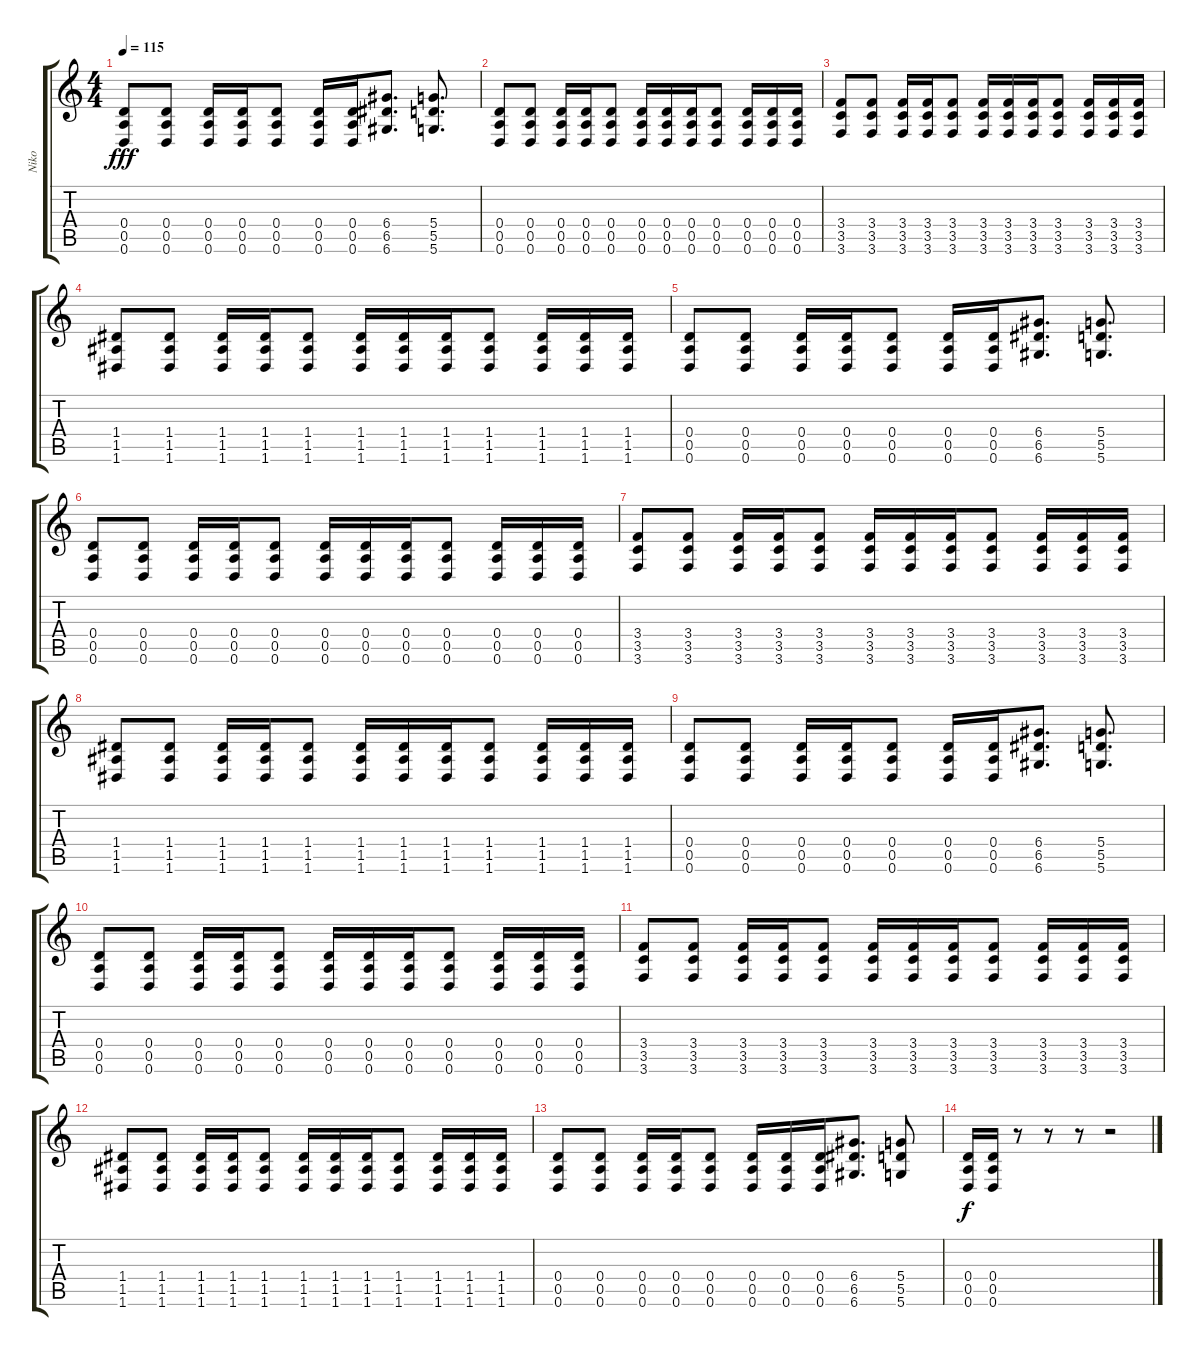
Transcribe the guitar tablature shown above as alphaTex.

\track ("Niko" "Niko") {instrument distortionguitar}
\staff {score tabs}
\tuning (E4 B3 G3 D3 A2 D2) {hide}
\ts (4 4)
\tempo 115
\clef g2
\ks c
(0.4 0.5 0.6).8{dy fff} (0.4 0.5 0.6).8 (0.4 0.5 0.6).16 (0.4 0.5 0.6).16 (0.4 0.5 0.6).8 (0.4 0.5 0.6).16 (0.4 0.5 0.6).16 (6.4 6.5 6.6).8{d} (5.4 5.5 5.6).8{d} |
(0.4 0.5 0.6).8 (0.4 0.5 0.6).8 (0.4 0.5 0.6).16 (0.4 0.5 0.6).16 (0.4 0.5 0.6).8 (0.4 0.5 0.6).16 (0.4 0.5 0.6).16 (0.4 0.5 0.6).16 (0.4 0.5 0.6).8 (0.4 0.5 0.6).16 (0.4 0.5 0.6).16 (0.4 0.5 0.6).16 |
(3.4 3.5 3.6).8 (3.4 3.5 3.6).8 (3.4 3.5 3.6).16 (3.4 3.5 3.6).16 (3.4 3.5 3.6).8 (3.4 3.5 3.6).16 (3.4 3.5 3.6).16 (3.4 3.5 3.6).16 (3.4 3.5 3.6).8 (3.4 3.5 3.6).16 (3.4 3.5 3.6).16 (3.4 3.5 3.6).16 |
(1.4 1.5 1.6).8 (1.4 1.5 1.6).8 (1.4 1.5 1.6).16 (1.4 1.5 1.6).16 (1.4 1.5 1.6).8 (1.4 1.5 1.6).16 (1.4 1.5 1.6).16 (1.4 1.5 1.6).16 (1.4 1.5 1.6).8 (1.4 1.5 1.6).16 (1.4 1.5 1.6).16 (1.4 1.5 1.6).16 |
(0.4 0.5 0.6).8 (0.4 0.5 0.6).8 (0.4 0.5 0.6).16 (0.4 0.5 0.6).16 (0.4 0.5 0.6).8 (0.4 0.5 0.6).16 (0.4 0.5 0.6).16 (6.4 6.5 6.6).8{d} (5.4 5.5 5.6).8{d} |
(0.4 0.5 0.6).8 (0.4 0.5 0.6).8 (0.4 0.5 0.6).16 (0.4 0.5 0.6).16 (0.4 0.5 0.6).8 (0.4 0.5 0.6).16 (0.4 0.5 0.6).16 (0.4 0.5 0.6).16 (0.4 0.5 0.6).8 (0.4 0.5 0.6).16 (0.4 0.5 0.6).16 (0.4 0.5 0.6).16 |
(3.4 3.5 3.6).8 (3.4 3.5 3.6).8 (3.4 3.5 3.6).16 (3.4 3.5 3.6).16 (3.4 3.5 3.6).8 (3.4 3.5 3.6).16 (3.4 3.5 3.6).16 (3.4 3.5 3.6).16 (3.4 3.5 3.6).8 (3.4 3.5 3.6).16 (3.4 3.5 3.6).16 (3.4 3.5 3.6).16 |
(1.4 1.5 1.6).8 (1.4 1.5 1.6).8 (1.4 1.5 1.6).16 (1.4 1.5 1.6).16 (1.4 1.5 1.6).8 (1.4 1.5 1.6).16 (1.4 1.5 1.6).16 (1.4 1.5 1.6).16 (1.4 1.5 1.6).8 (1.4 1.5 1.6).16 (1.4 1.5 1.6).16 (1.4 1.5 1.6).16 |
(0.4 0.5 0.6).8 (0.4 0.5 0.6).8 (0.4 0.5 0.6).16 (0.4 0.5 0.6).16 (0.4 0.5 0.6).8 (0.4 0.5 0.6).16 (0.4 0.5 0.6).16 (6.4 6.5 6.6).8{d} (5.4 5.5 5.6).8{d} |
(0.4 0.5 0.6).8 (0.4 0.5 0.6).8 (0.4 0.5 0.6).16 (0.4 0.5 0.6).16 (0.4 0.5 0.6).8 (0.4 0.5 0.6).16 (0.4 0.5 0.6).16 (0.4 0.5 0.6).16 (0.4 0.5 0.6).8 (0.4 0.5 0.6).16 (0.4 0.5 0.6).16 (0.4 0.5 0.6).16 |
(3.4 3.5 3.6).8 (3.4 3.5 3.6).8 (3.4 3.5 3.6).16 (3.4 3.5 3.6).16 (3.4 3.5 3.6).8 (3.4 3.5 3.6).16 (3.4 3.5 3.6).16 (3.4 3.5 3.6).16 (3.4 3.5 3.6).8 (3.4 3.5 3.6).16 (3.4 3.5 3.6).16 (3.4 3.5 3.6).16 |
(1.4 1.5 1.6).8 (1.4 1.5 1.6).8 (1.4 1.5 1.6).16 (1.4 1.5 1.6).16 (1.4 1.5 1.6).8 (1.4 1.5 1.6).16 (1.4 1.5 1.6).16 (1.4 1.5 1.6).16 (1.4 1.5 1.6).8 (1.4 1.5 1.6).16 (1.4 1.5 1.6).16 (1.4 1.5 1.6).16 |
(0.4 0.5 0.6).8 (0.4 0.5 0.6).8 (0.4 0.5 0.6).16 (0.4 0.5 0.6).16 (0.4 0.5 0.6).8 (0.4 0.5 0.6).16 (0.4 0.5 0.6).16 (0.4 0.5 0.6).16 (6.4 6.5 6.6).8{d} (5.4 5.5 5.6).8 |
(0.4 0.5 0.6).16{dy f} (0.4 0.5 0.6).16 r.8 r.8 r.8 r.2
